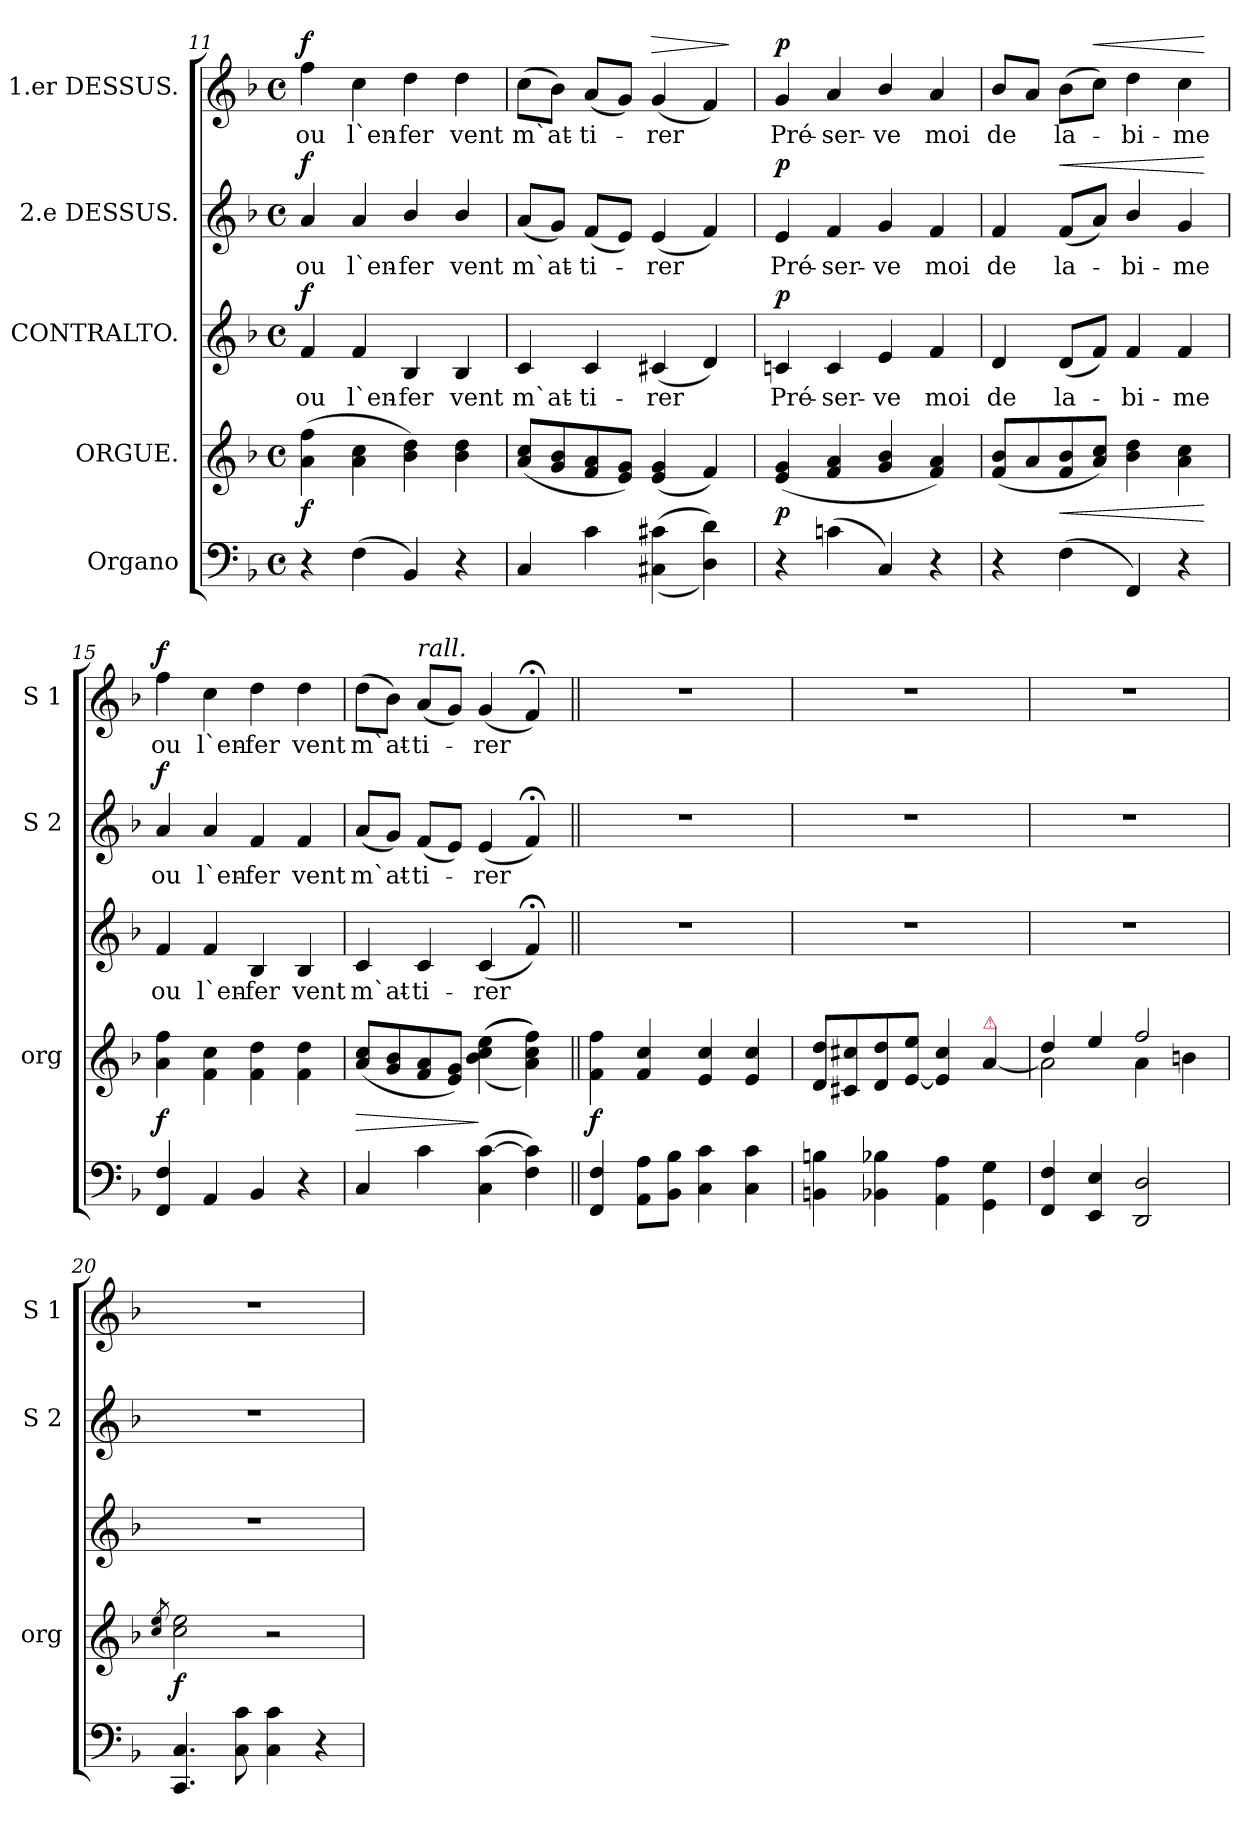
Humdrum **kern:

**kern	**kern	**dynam	**kern	**text	**dynam	**kern	**text	**dynam	**kern	**text	**dynam
*part5	*part4	*part4	*part3	*part3	*part3	*part2	*part2	*part2	*part1	*part1	*part1
*staff5	*staff4	*staff4	*staff3	*staff3	*staff3	*staff2	*staff2	*staff2	*staff1	*staff1	*staff1
*I"Organo	*I"ORGUE.	*	*I"CONTRALTO.	*	*	*I"2.e DESSUS.	*	*	*I"1.er DESSUS.	*	*
*	*I'org	*	*	*	*	*I'S 2	*	*	*I'S 1	*	*
*clefF4	*clefG2	*	*clefG2	*	*	*clefG2	*	*	*clefG2	*	*
*k[b-]	*k[b-]	*	*k[b-]	*	*	*k[b-]	*	*	*k[b-]	*	*
*F:	*F:	*	*F:	*	*	*F:	*	*	*F:	*	*
*M4/4	*M4/4	*	*M4/4	*	*	*M4/4	*	*	*M4/4	*	*
*met(c)	*met(c)	*	*met(c)	*	*	*met(c)	*	*	*met(c)	*	*
=11	=11	=11	=11	=11	=11	=11	=11	=11	=11	=11	=11
!	!	!	!	!	!LO:DY:a	!	!	!LO:DY:a	!	!	!LO:DY:a
4r	(4a\ 4ff\	f	4f/	ou	f	4a/	ou	f	4ff\	ou	f
(4F\	4a\ 4cc\	.	4f/	l`en-	.	4a/	l`en-	.	4cc\	l`en-	.
4BB-/)	4b-\ 4dd\)	.	4B-/	-fer	.	4b-/	-fer	.	4dd\	-fer	.
4r	4b-\ 4dd\	.	4B-/	vent	.	4b-/	vent	.	4dd\	vent	.
=12	=12	=12	=12	=12	=12	=12	=12	=12	=12	=12	=12
4C/	(8a/ 8cc/L	.	4c/	m`at-	.	(8a/L	m`at-	.	(8cc\L	m`at-	.
.	8g/ 8b-/	.	.	.	.	8g/J)	.	.	8b-\J)	.	.
4c\	8f/ 8a/	.	4c/	-ti-	.	(8f/L	-ti-	.	(8a/L	-ti-	.
.	8e/ 8g/J)	.	.	.	.	8e/J)	.	.	8g/J)	.	.
!	!	!	!	!	!	!	!	!	!	!	!LO:HP:a
(<(>4C#X\ 4c#X\	(4e/ 4g/	.	(4c#X/	-rer	.	(4e/	-rer	.	(4g/	-rer	>
4D\ 4d\))	4f/)	.	4d/)	.	.	4f/)	.	.	4f/)	.	.
.	.	.	.	.	.	.	.	.	.	.	]
=13	=13	=13	=13	=13	=13	=13	=13	=13	=13	=13	=13
!	!	!	!	!	!LO:DY:a	!	!	!LO:DY:a	!	!	!LO:DY:a
4r	(4e/ 4g/	p	4cn/	Pré-	p	4e/	Pré-	p	4g/	Pré-	p
(4cn\	4f/ 4a/	.	4c/	-ser-	.	4f/	-ser-	.	4a/	-ser-	.
4C/)	4g/ 4b-/	.	4e/	-ve	.	4g/	-ve	.	4b-/	-ve	.
4r	4f/ 4a/)	.	4f/	moi	.	4f/	moi	.	4a/	moi	.
=14	=14	=14	=14	=14	=14	=14	=14	=14	=14	=14	=14
4r	(8f/ 8b-/L	.	4d/	de	.	4f/	de	.	8b-/L	de	.
.	8a/	.	.	.	.	.	.	.	8a/J	.	.
!	!	!LO:HP:b	!	!	!	!	!	!LO:HP:a	!	!	!
(4F\	8f/ 8b-/	<	(8d/L	la-	.	(8f/L	la-	<	(8b-\L	la-	.
!	!	!	!	!	!	!	!	!	!	!	!LO:HP:a
.	8a/ 8cc/J)	.	8f/J)	.	.	8a/J)	.	.	8cc\J)	.	<
4FF/)	4b-\ 4dd\	.	4f/	-bi-	.	4b-/	-bi-	.	4dd\	-bi-	.
4r	4a\ 4cc\	.	4f/	-me	.	4g/	-me	.	4cc\	-me	.
.	.	[	.	.	.	.	.	[	.	.	[
=15	=15	=15	=15	=15	=15	=15	=15	=15	=15	=15	=15
!	!	!	!	!	!	!	!	!LO:DY:a	!	!	!LO:DY:a
4FF/ 4F/	4a\ 4ff\	f	4f/	ou	.	4a/	ou	f	4ff\	ou	f
4AA/	4f\ 4cc\	.	4f/	l`en-	.	4a/	l`en-	.	4cc\	l`en-	.
4BB-/	4f\ 4dd\	.	4B-/	-fer	.	4f/	-fer	.	4dd\	-fer	.
4r	4f\ 4dd\	.	4B-/	vent	.	4f/	vent	.	4dd\	vent	.
=16	=16	=16	=16	=16	=16	=16	=16	=16	=16	=16	=16
!	!	!LO:HP:b	!	!	!	!	!	!	!	!	!
4C/	(8a/ 8cc/L	>	4c/	m`at-	.	(8a/L	m`at-	.	(8dd\L	m`at-	.
.	8g/ 8b-/	.	.	.	.	8g/J)	.	.	8b-\J)	.	.
!	!	!	!	!	!	!	!	!	!LO:TX:a:i:t=rall.	!	!
4c\	8f/ 8a/	.	4c/	-ti-	.	(8f/L	-ti-	.	(8a/L	-ti-	.
.	8e/ 8g/J)	.	.	.	.	8e/J)	.	.	8g/J)	.	.
(4C\ [4c\	(<(>(>4b-\ 4cc\ 4ee\	]	(4c/	-rer	.	(4e/	-rer	.	(4g/	-rer	.
4F\ 4c]\)	4a\ 4cc\ 4ff\)))	.	4f;</)	.	.	4f;</)	.	.	4f;</)	.	.
=17||	=17||	=17||	=17||	=17||	=17||	=17||	=17||	=17||	=17||	=17||	=17||
4FF/ 4F/	4f\ 4ff\	f	1r	.	.	1r	.	.	1r	.	.
8AA\ 8A\L	4f/ 4cc/	.	.	.	.	.	.	.	.	.	.
8BB-\ 8B-\J	.	.	.	.	.	.	.	.	.	.	.
4C\ 4c\	4e/ 4cc/	.	.	.	.	.	.	.	.	.	.
4C\ 4c\	4e/ 4cc/	.	.	.	.	.	.	.	.	.	.
=18	=18	=18	=18	=18	=18	=18	=18	=18	=18	=18	=18
4BBn\ 4Bn\	8d/ 8dd/L	.	1r	.	.	1r	.	.	1r	.	.
.	8c#X/ 8cc#X/	.	.	.	.	.	.	.	.	.	.
4BB-X\ 4B-X\	8d/ 8dd/	.	.	.	.	.	.	.	.	.	.
.	[8e/ 8ee/J	.	.	.	.	.	.	.	.	.	.
4AA\ 4A\	4e]/ 4cc#/	.	.	.	.	.	.	.	.	.	.
!	!LO:TX:a:color=crimson:t=⚠	!	!	!	!	!	!	!	!	!	!
4GG\ 4G\	[4a/	.	.	.	.	.	.	.	.	.	.
=19	=19	=19	=19	=19	=19	=19	=19	=19	=19	=19	=19
*	*^	*	*	*	*	*	*	*	*	*	*
4FF/ 4F/	4dd/	2a\]	.	1r	.	.	1r	.	.	1r	.	.
4EE/ 4E/	4ee/	.	.	.	.	.	.	.	.	.	.	.
2DD/ 2D/	2ff/	4a\	.	.	.	.	.	.	.	.	.	.
.	.	4bn\	.	.	.	.	.	.	.	.	.	.
*	*v	*v	*	*	*	*	*	*	*	*	*	*
=20	=20	=20	=20	=20	=20	=20	=20	=20	=20	=20	=20
.	8qcc/ 8qee/	.	.	.	.	.	.	.	.	.	.
4.CC/ 4.C/	2cc\ 2ee\	f	1r	.	.	1r	.	.	1r	.	.
8C\ 8c\	.	.	.	.	.	.	.	.	.	.	.
4C\ 4c\	2r	.	.	.	.	.	.	.	.	.	.
4r	.	.	.	.	.	.	.	.	.	.	.
=	=	=	=	=	=	=	=	=	=	=	=
*-	*-	*-	*-	*-	*-	*-	*-	*-	*-	*-	*-
